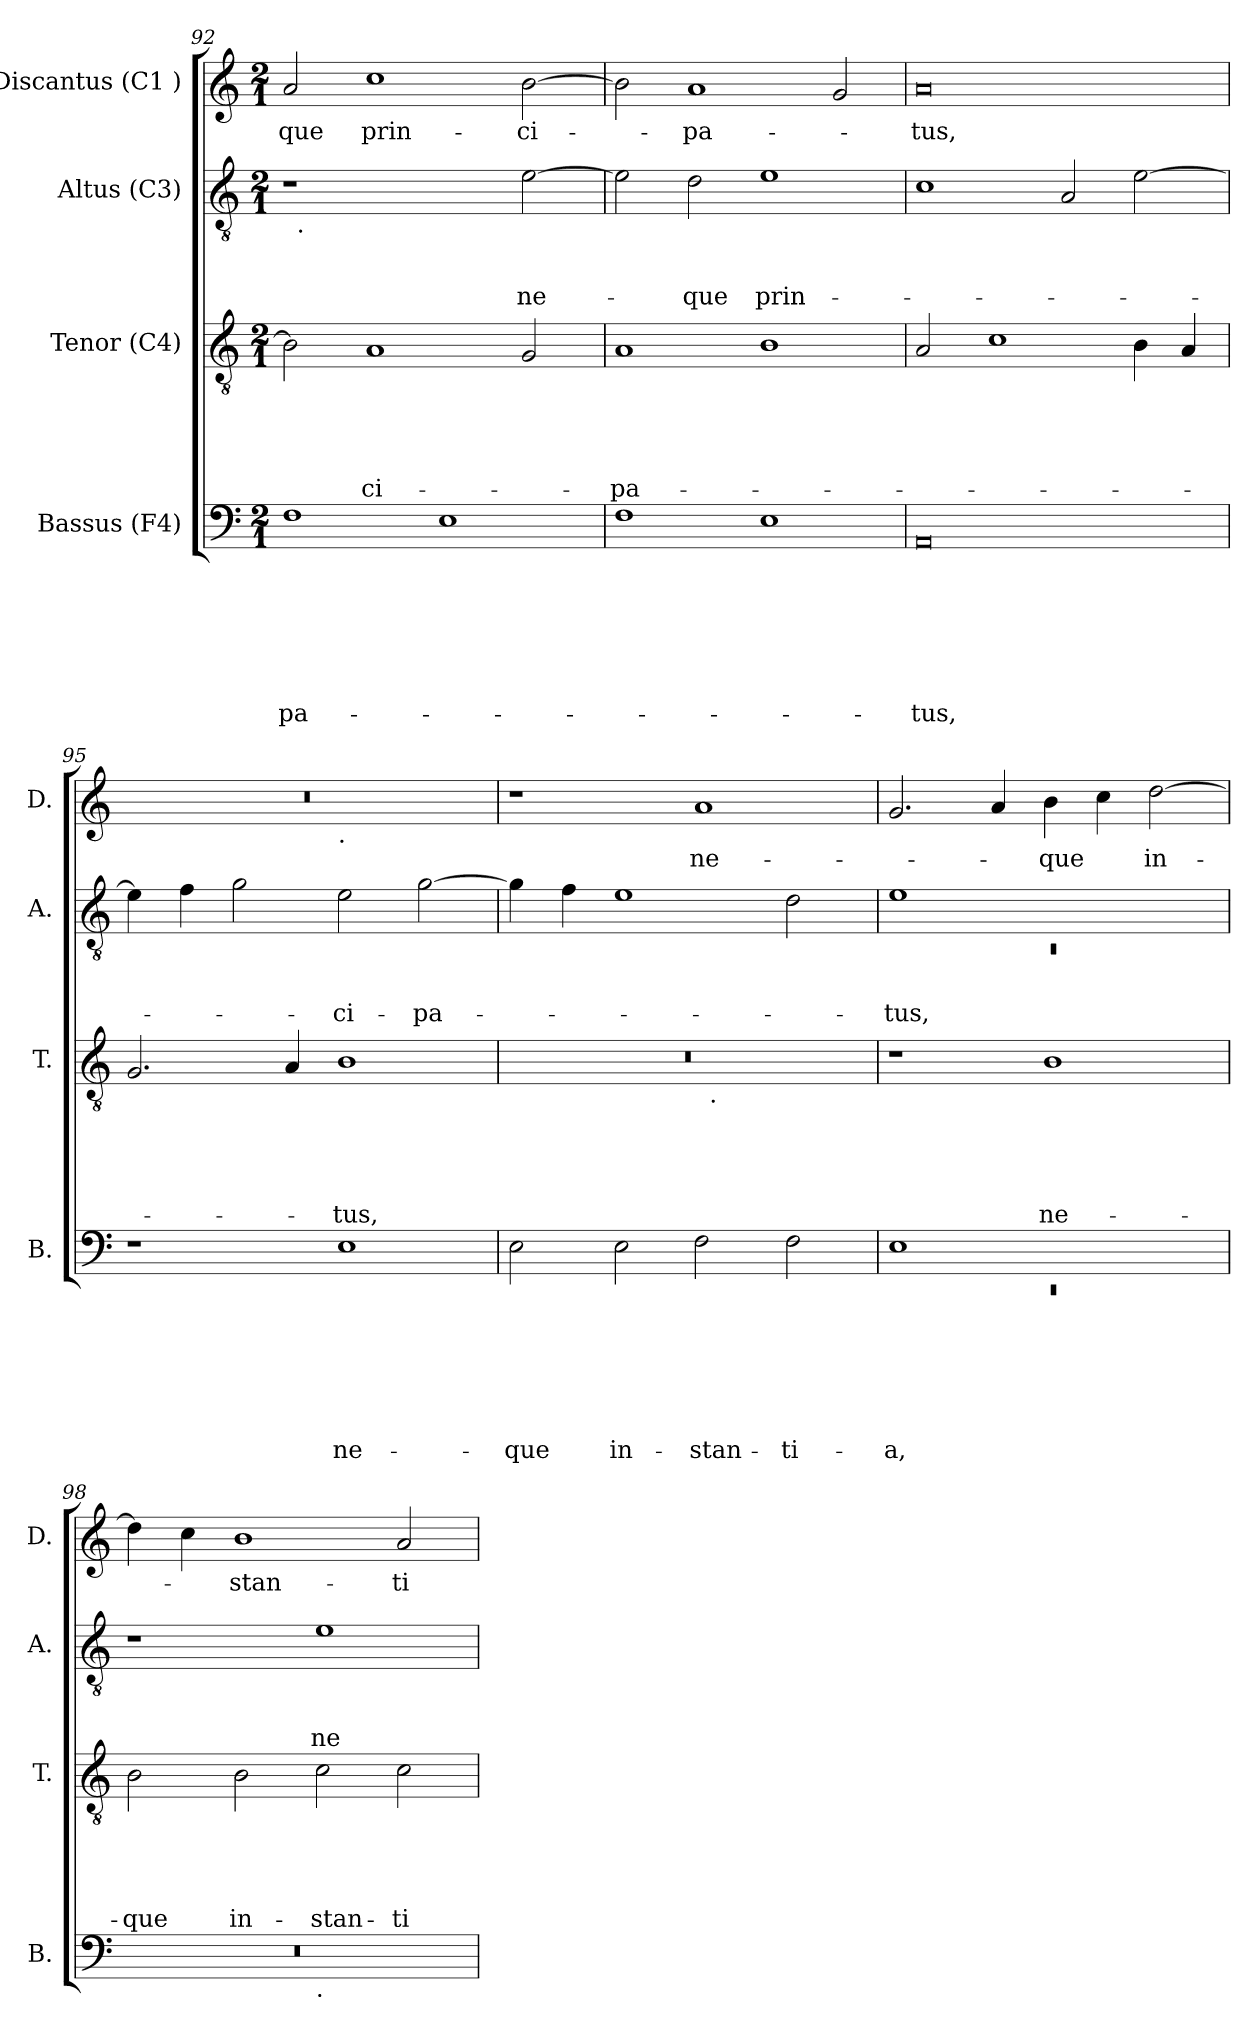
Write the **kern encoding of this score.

**kern	**text	**text	**text	**text	**text	**text	**text	**kern	**text	**text	**text	**text	**text	**kern	**text	**text	**text	**kern	**text
*part4	*part4	*part4	*part4	*part4	*part4	*part4	*part4	*part3	*part3	*part3	*part3	*part3	*part3	*part2	*part2	*part2	*part2	*part1	*part1
*staff4	*staff4	*staff4	*staff4	*staff4	*staff4	*staff4	*staff4	*staff3	*staff3	*staff3	*staff3	*staff3	*staff3	*staff2	*staff2	*staff2	*staff2	*staff1	*staff1
*I"Bassus (F4)	*	*	*	*	*	*	*	*I"Tenor (C4)	*	*	*	*	*	*I"Altus (C3)	*	*	*	*I"Discantus (C1 )	*
*I'B.	*	*	*	*	*	*	*	*I'T.	*	*	*	*	*	*I'A.	*	*	*	*I'D.	*
*clefF4	*	*	*	*	*	*	*	*clefGv2	*	*	*	*	*	*clefGv2	*	*	*	*clefG2	*
*k[]	*	*	*	*	*	*	*	*k[]	*	*	*	*	*	*k[]	*	*	*	*k[]	*
*C:	*	*	*	*	*	*	*	*C:	*	*	*	*	*	*C:	*	*	*	*C:	*
*M2/1	*	*	*	*	*	*	*	*M2/1	*	*	*	*	*	*M2/1	*	*	*	*M2/1	*
=92	=92	=92	=92	=92	=92	=92	=92	=92	=92	=92	=92	=92	=92	=92	=92	=92	=92	=92	=92
!	!	!	!	!	!	!	!LO:LY:b	!	!	!	!	!	!	!	!	!	!	!	!LO:LY:b
*	*	*	*	*	*	*	*	*	*	*	*	*	*	*^	*	*	*	*	*
1F	.	.	.	.	.	.	-pa-	2B\]	.	.	.	.	.	1r	32ryy	.	.	.	2a/	-que
!	!	!	!	!	!	!	!	!	!	!	!	!	!	!	!LO:TX:b:t=.	!	!	!	!	!
.	.	.	.	.	.	.	.	.	.	.	.	.	.	.	1ryy	.	.	.	.	.
!	!	!	!	!	!	!	!	!	!	!	!	!	!LO:LY:b	!	!	!	!	!	!	!LO:LY:b
.	.	.	.	.	.	.	.	1A	.	.	.	.	-ci-	.	.	.	.	.	1cc	prin-
1E	.	.	.	.	.	.	.	.	.	.	.	.	.	2ryy	.	.	.	.	.	.
.	.	.	.	.	.	.	.	.	.	.	.	.	.	.	2ryy	.	.	.	.	.
!	!	!	!	!	!	!	!	!	!	!	!	!	!	!	!	!	!	!LO:LY:b	!	!LO:LY:b
.	.	.	.	.	.	.	.	2G/	.	.	.	.	.	[>2e\	.	.	.	ne-	[>2b\	-ci-
.	.	.	.	.	.	.	.	.	.	.	.	.	.	.	4...ryy	.	.	.	.	.
=93	=93	=93	=93	=93	=93	=93	=93	=93	=93	=93	=93	=93	=93	=93	=93	=93	=93	=93	=93	=93
!	!	!	!	!	!	!	!	!	!	!	!	!	!LO:LY:b	!	!	!	!	!	!	!
*	*	*	*	*	*	*	*	*	*	*	*	*	*	*v	*v	*	*	*	*	*
1F	.	.	.	.	.	.	.	1A	.	.	.	.	-pa-	2e\]	.	.	.	2b\]	.
!	!	!	!	!	!	!	!	!	!	!	!	!	!	!	!	!	!LO:LY:b	!	!LO:LY:b
.	.	.	.	.	.	.	.	.	.	.	.	.	.	2d\	.	.	-que	1a	-pa-
!	!	!	!	!	!	!	!	!	!	!	!	!	!	!	!	!	!LO:LY:b	!	!
1E	.	.	.	.	.	.	.	1B	.	.	.	.	.	1e	.	.	prin-	.	.
.	.	.	.	.	.	.	.	.	.	.	.	.	.	.	.	.	.	2g/	.
=94	=94	=94	=94	=94	=94	=94	=94	=94	=94	=94	=94	=94	=94	=94	=94	=94	=94	=94	=94
!	!	!	!	!	!	!	!LO:LY:b	!	!	!	!	!	!	!	!	!	!	!	!LO:LY:b
0AA	.	.	.	.	.	.	-tus,	2A/	.	.	.	.	.	1c	.	.	.	0a	-tus,
.	.	.	.	.	.	.	.	1c	.	.	.	.	.	.	.	.	.	.	.
.	.	.	.	.	.	.	.	.	.	.	.	.	.	2A/	.	.	.	.	.
.	.	.	.	.	.	.	.	4B\	.	.	.	.	.	[>2e\	.	.	.	.	.
.	.	.	.	.	.	.	.	4A/	.	.	.	.	.	.	.	.	.	.	.
=95	=95	=95	=95	=95	=95	=95	=95	=95	=95	=95	=95	=95	=95	=95	=95	=95	=95	=95	=95
*	*	*	*	*	*	*	*	*	*	*	*	*	*	*	*	*	*	*^	*
1r	.	.	.	.	.	.	.	2.G/	.	.	.	.	.	4e\]	.	.	.	0r	1ryy	.
.	.	.	.	.	.	.	.	.	.	.	.	.	.	4f\	.	.	.	.	.	.
.	.	.	.	.	.	.	.	.	.	.	.	.	.	2g\	.	.	.	.	.	.
.	.	.	.	.	.	.	.	4A/	.	.	.	.	.	.	.	.	.	.	.	.
!	!	!	!	!	!	!	!	!	!	!	!	!	!	!	!	!	!	!	!LO:TX:b:t=.	!
!	!	!	!	!	!	!	!LO:LY:b	!	!	!	!	!	!LO:LY:b	!	!	!	!LO:LY:b	!	!	!
1E	.	.	.	.	.	.	ne-	1B	.	.	.	.	-tus,	2e\	.	.	-ci-	.	1ryy	.
!	!	!	!	!	!	!	!	!	!	!	!	!	!	!	!	!	!LO:LY:b	!	!	!
.	.	.	.	.	.	.	.	.	.	.	.	.	.	[<2g\	.	.	-pa-	.	.	.
!!LO:LB:g=z
=96	=96	=96	=96	=96	=96	=96	=96	=96	=96	=96	=96	=96	=96	=96	=96	=96	=96	=96	=96	=96
!	!	!	!	!	!	!	!LO:LY:b	!	!	!	!	!	!	!	!	!	!	!	!	!
*	*	*	*	*	*	*	*	*^	*	*	*	*	*	*	*	*	*	*v	*v	*
2E\	.	.	.	.	.	.	-que	0r	1ryy	.	.	.	.	.	4g\]	.	.	.	1r	.
.	.	.	.	.	.	.	.	.	.	.	.	.	.	.	4f\	.	.	.	.	.
!	!	!	!	!	!	!	!LO:LY:b	!	!	!	!	!	!	!	!	!	!	!	!	!
2E\	.	.	.	.	.	.	in-	.	.	.	.	.	.	.	1e	.	.	.	.	.
!	!	!	!	!	!	!	!LO:LY:b	!	!	!	!	!	!	!	!	!	!	!	!	!LO:LY:b
2F\	.	.	.	.	.	.	-stan-	.	32ryy	.	.	.	.	.	.	.	.	.	1a	ne-
!	!	!	!	!	!	!	!	!	!LO:TX:b:t=.	!	!	!	!	!	!	!	!	!	!	!
.	.	.	.	.	.	.	.	.	2ryy	.	.	.	.	.	.	.	.	.	.	.
!	!	!	!	!	!	!	!LO:LY:b	!	!	!	!	!	!	!	!	!	!	!	!	!
2F\	.	.	.	.	.	.	-ti-	.	.	.	.	.	.	.	2d\	.	.	.	.	.
.	.	.	.	.	.	.	.	.	4...ryy	.	.	.	.	.	.	.	.	.	.	.
=97	=97	=97	=97	=97	=97	=97	=97	=97	=97	=97	=97	=97	=97	=97	=97	=97	=97	=97	=97	=97
*^	*	*	*	*	*	*	*	*	*	*	*	*	*	*	*^	*	*	*	*	*
!	!LO:N:vis=1	!	!	!	!	!	!	!LO:LY:b	!	!	!	!	!	!	!	!	!LO:N:vis=1	!	!	!LO:LY:b	!	!
*	*	*	*	*	*	*	*	*	*v	*v	*	*	*	*	*	*	*	*	*	*	*	*
1E	0rEE	.	.	.	.	.	.	-a,	1r	.	.	.	.	.	1e	0rC	.	.	-tus,	2.g/	.
.	.	.	.	.	.	.	.	.	.	.	.	.	.	.	.	.	.	.	.	4a/	.
!	!	!	!	!	!	!	!	!	!	!	!	!	!	!LO:LY:b	!	!	!	!	!	!	!LO:LY:b
1ryy	.	.	.	.	.	.	.	.	1B	.	.	.	.	ne-	1ryy	.	.	.	.	4b\	-que
.	.	.	.	.	.	.	.	.	.	.	.	.	.	.	.	.	.	.	.	4cc\	.
!	!	!	!	!	!	!	!	!	!	!	!	!	!	!	!	!	!	!	!	!	!LO:LY:b
.	.	.	.	.	.	.	.	.	.	.	.	.	.	.	.	.	.	.	.	[>2dd\	in-
*	*	*	*	*	*	*	*	*	*	*	*	*	*	*	*v	*v	*	*	*	*	*
=98	=98	=98	=98	=98	=98	=98	=98	=98	=98	=98	=98	=98	=98	=98	=98	=98	=98	=98	=98	=98
!	!	!	!	!	!	!	!	!	!	!	!	!	!	!LO:LY:b	!	!	!	!	!	!
0r	1ryy	.	.	.	.	.	.	.	2B\	.	.	.	.	-que	1r	.	.	.	4dd\]	.
.	.	.	.	.	.	.	.	.	.	.	.	.	.	.	.	.	.	.	4cc\	.
!	!	!	!	!	!	!	!	!	!	!	!	!	!	!LO:LY:b	!	!	!	!	!	!LO:LY:b
.	.	.	.	.	.	.	.	.	2B\	.	.	.	.	in-	.	.	.	.	1b	-stan-
!	!LO:TX:b:t=.	!	!	!	!	!	!	!	!	!	!	!	!	!	!	!	!	!	!	!
!	!	!	!	!	!	!	!	!	!	!	!	!	!	!LO:LY:b	!	!	!	!LO:LY:b	!	!
.	1ryy	.	.	.	.	.	.	.	2c\	.	.	.	.	-stan-	1e	.	.	ne-	.	.
!	!	!	!	!	!	!	!	!	!	!	!	!	!	!LO:LY:b	!	!	!	!	!	!LO:LY:b
.	.	.	.	.	.	.	.	.	2c\	.	.	.	.	-ti-	.	.	.	.	2a/	-ti-
*v	*v	*	*	*	*	*	*	*	*	*	*	*	*	*	*	*	*	*	*	*
=	=	=	=	=	=	=	=	=	=	=	=	=	=	=	=	=	=	=	=
*-	*-	*-	*-	*-	*-	*-	*-	*-	*-	*-	*-	*-	*-	*-	*-	*-	*-	*-	*-
